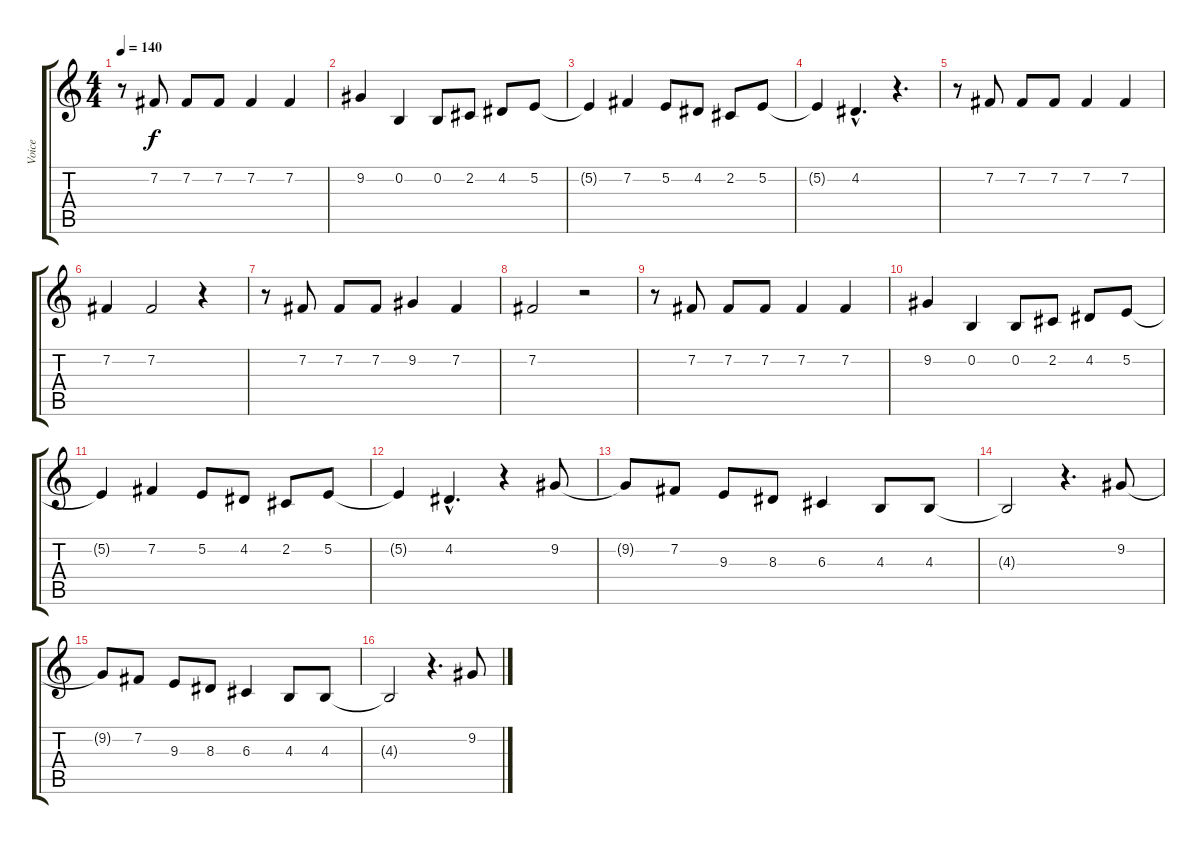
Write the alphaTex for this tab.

\track ("Voice" "Voice") {instrument synthbrass1}
\staff {score tabs}
\tuning (E4 B3 G3 D3 A2 E2) {hide}
\ts (4 4)
\tempo 140
\clef g2
\ks c
r.8{dy f} 7.2.8 7.2.8 7.2.8 7.2.4 7.2.4 |
9.2.4 0.2.4 0.2.8 2.2.8 4.2.8 5.2.8 |
5.2{t}.4 7.2.4 5.2.8 4.2.8 2.2.8 5.2.8 |
5.2{t}.4 4.2{hac}.4{d} r.4{d} |
r.8 7.2.8 7.2.8 7.2.8 7.2.4 7.2.4 |
7.2.4 7.2.2 r.4 |
r.8 7.2.8 7.2.8 7.2.8 9.2.4 7.2.4 |
7.2.2 r.2 |
r.8 7.2.8 7.2.8 7.2.8 7.2.4 7.2.4 |
9.2.4 0.2.4 0.2.8 2.2.8 4.2.8 5.2.8 |
5.2{t}.4 7.2.4 5.2.8 4.2.8 2.2.8 5.2.8 |
5.2{t}.4 4.2{hac}.4{d} r.4 9.2.8 |
9.2{t}.8 7.2.8 9.3.8 8.3.8 6.3.4 4.3.8 4.3.8 |
4.3{t}.2 r.4{d} 9.2.8 |
9.2{t}.8 7.2.8 9.3.8 8.3.8 6.3.4 4.3.8 4.3.8 |
4.3{t}.2 r.4{d} 9.2.8
